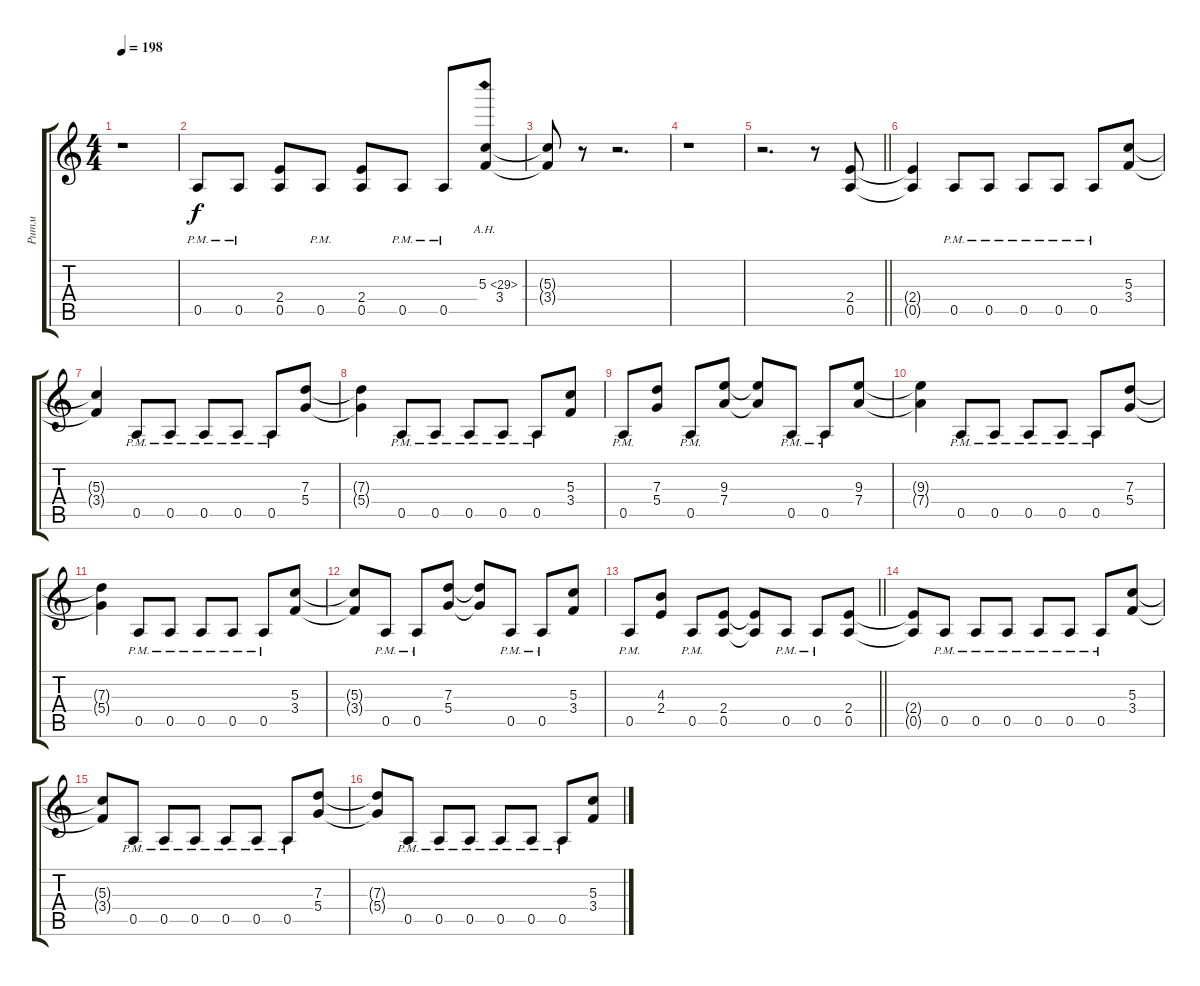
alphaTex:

\track ("Ритм" "Ритм") {instrument distortionguitar}
\staff {score tabs}
\tuning (E4 B3 G3 D3 A2 E2) {hide}
\ts (4 4)
\tempo 198
\clef g2
\ks c
r.1{dy f} |
0.5{pm}.8{instrument distortionguitar} 0.5{pm}.8 (2.4 0.5).8 0.5{pm}.8 (2.4 0.5).8 0.5{pm}.8 0.5{pm}.8 (5.3{ah 24} 3.4).8 |
(5.3{t} 3.4{t}).8 r.8 r.2{d} |
r.1 |
\barLineRight lightlight
r.2{d} r.8 (2.4 0.5).8{instrument distortionguitar} |
(2.4{t} 0.5{t}).4 0.5{pm}.8 0.5{pm}.8 0.5{pm}.8 0.5{pm}.8 0.5{pm}.8 (5.3 3.4).8 |
(5.3{t} 3.4{t}).4 0.5{pm}.8 0.5{pm}.8 0.5{pm}.8 0.5{pm}.8 0.5{pm}.8 (7.3 5.4).8 |
(7.3{t} 5.4{t}).4 0.5{pm}.8 0.5{pm}.8 0.5{pm}.8 0.5{pm}.8 0.5{pm}.8 (5.3 3.4).8 |
0.5{pm}.8 (7.3 5.4).8 0.5{pm}.8 (9.3 7.4).8 (9.3{t} 7.4{t}).8 0.5{pm}.8 0.5{pm}.8 (9.3 7.4).8 |
(9.3{t} 7.4{t}).4 0.5{pm}.8 0.5{pm}.8 0.5{pm}.8 0.5{pm}.8 0.5{pm}.8 (7.3 5.4).8 |
(7.3{t} 5.4{t}).4 0.5{pm}.8 0.5{pm}.8 0.5{pm}.8 0.5{pm}.8 0.5{pm}.8 (5.3 3.4).8 |
(5.3{t} 3.4{t}).8 0.5{pm}.8 0.5{pm}.8 (7.3 5.4).8 (7.3{t} 5.4{t}).8 0.5{pm}.8 0.5{pm}.8 (5.3 3.4).8 |
\barLineRight lightlight
0.5{pm}.8 (4.3 2.4).8 0.5{pm}.8 (2.4 0.5).8 (2.4{t} 0.5{t}).8 0.5{pm}.8 0.5{pm}.8 (2.4 0.5).8 |
(2.4{t} 0.5{t}).8 0.5{pm}.8 0.5{pm}.8 0.5{pm}.8 0.5{pm}.8 0.5{pm}.8 0.5{pm}.8 (5.3 3.4).8 |
(5.3{t} 3.4{t}).8 0.5{pm}.8{instrument distortionguitar} 0.5{pm}.8 0.5{pm}.8 0.5{pm}.8 0.5{pm}.8 0.5{pm}.8 (7.3 5.4).8 |
(7.3{t} 5.4{t}).8 0.5{pm}.8 0.5{pm}.8 0.5{pm}.8 0.5{pm}.8 0.5{pm}.8 0.5{pm}.8 (5.3 3.4).8
